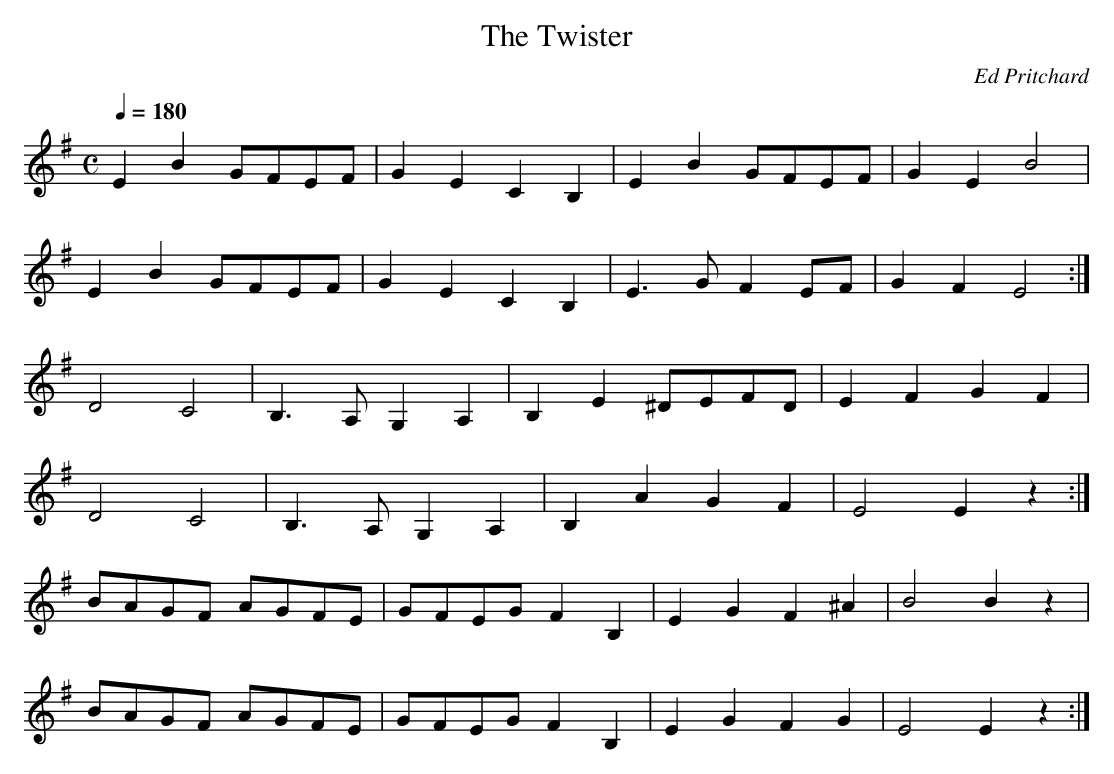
X:1
T:Twister, The
C:Ed Pritchard
M:C
L:1/4
Q:1/4=180
K:Gmaj
E B G/2F/2E/2F/2 | G E C B, | E B G/2F/2E/2F/2 | G E B2 |
E B G/2F/2E/2F/2 | G E C B, | E>G F E/2F/2 | G F E2 :|
D2 C2 | B,>A, G, A, | B, E ^D/2E/2F/2D/2 | E F G F |
D2 C2 | B,>A, G, A, | B, A G F | E2 E z :|
B/2A/2G/2F/2 A/2G/2F/2E/2 | G/2F/2E/2G/2 F B, | E G F ^A |\
B2 B z |
B/2A/2G/2F/2 A/2G/2F/2E/2 | G/2F/2E/2G/2 F B, | E G F G |\
E2 E z :|
